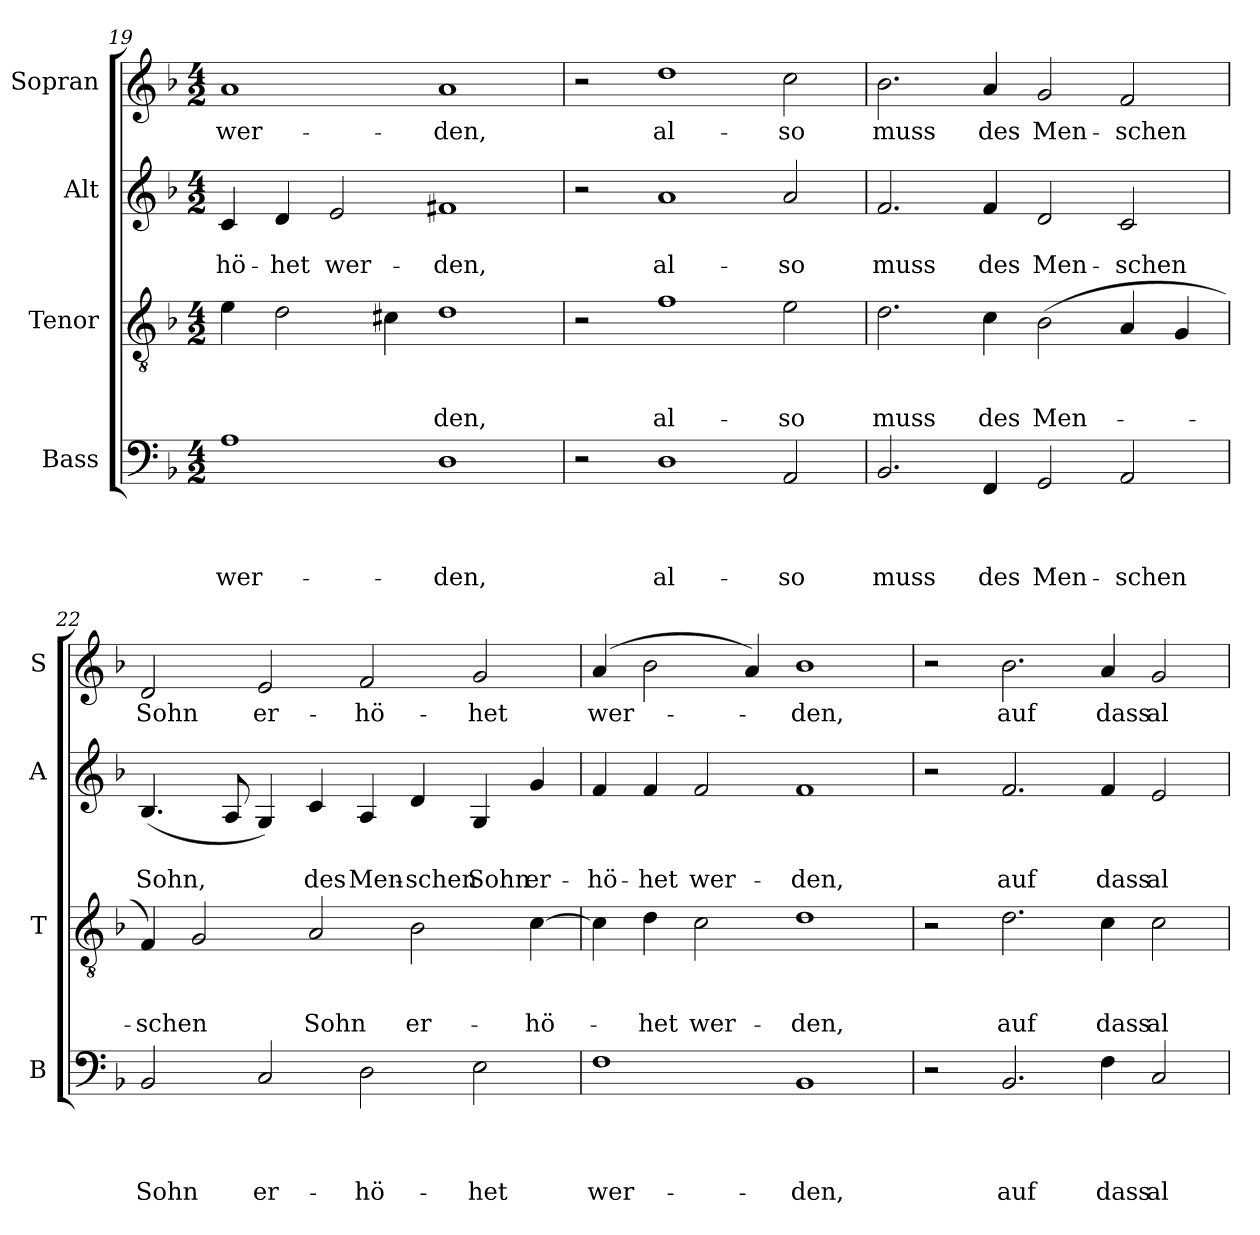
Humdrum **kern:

**kern	**text	**text	**text	**text	**kern	**text	**text	**text	**kern	**text	**text	**kern	**text
*part4	*part4	*part4	*part4	*part4	*part3	*part3	*part3	*part3	*part2	*part2	*part2	*part1	*part1
*staff4	*staff4	*staff4	*staff4	*staff4	*staff3	*staff3	*staff3	*staff3	*staff2	*staff2	*staff2	*staff1	*staff1
*I"Bass	*	*	*	*	*I"Tenor	*	*	*	*I"Alt	*	*	*I"Sopran	*
*I'B	*	*	*	*	*I'T	*	*	*	*I'A	*	*	*I'S	*
*clefF4	*	*	*	*	*clefGv2	*	*	*	*clefG2	*	*	*clefG2	*
*k[b-]	*	*	*	*	*k[b-]	*	*	*	*k[b-]	*	*	*k[b-]	*
*F:	*	*	*	*	*F:	*	*	*	*F:	*	*	*F:	*
*M4/2	*	*	*	*	*M4/2	*	*	*	*M4/2	*	*	*M4/2	*
=19	=19	=19	=19	=19	=19	=19	=19	=19	=19	=19	=19	=19	=19
!	!	!	!	!LO:LY:b	!	!	!	!	!	!	!LO:LY:b	!	!LO:LY:b
1A	.	.	.	wer-	4e\	.	.	.	4c/	.	-hö-	1a	wer-
!	!	!	!	!	!	!	!	!	!	!	!LO:LY:b	!	!
.	.	.	.	.	2d\	.	.	.	4d/	.	-het	.	.
!	!	!	!	!	!	!	!	!	!	!	!LO:LY:b	!	!
.	.	.	.	.	.	.	.	.	2e/	.	wer-	.	.
.	.	.	.	.	4c#X\	.	.	.	.	.	.	.	.
!	!	!	!	!LO:LY:b	!	!	!	!LO:LY:b	!	!	!LO:LY:b	!	!LO:LY:b
1D	.	.	.	-den,	1d	.	.	-den,	1f#X	.	-den,	1a	-den,
!!LO:LB:g=z
=20	=20	=20	=20	=20	=20	=20	=20	=20	=20	=20	=20	=20	=20
2r	.	.	.	.	2r	.	.	.	2r	.	.	2r	.
!	!	!	!	!LO:LY:b	!	!	!	!LO:LY:b	!	!	!LO:LY:b	!	!LO:LY:b
1D	.	.	.	al-	1f	.	.	al-	1a	.	al-	1dd	al-
!	!	!	!	!LO:LY:b	!	!	!	!LO:LY:b	!	!	!LO:LY:b	!	!LO:LY:b
2AA/	.	.	.	-so	2e\	.	.	-so	2a/	.	-so	2cc\	-so
=21	=21	=21	=21	=21	=21	=21	=21	=21	=21	=21	=21	=21	=21
!	!	!	!	!LO:LY:b	!	!	!	!LO:LY:b	!	!	!LO:LY:b	!	!LO:LY:b
2.BB-/	.	.	.	muss	2.d\	.	.	muss	2.f/	.	muss	2.b-\	muss
!	!	!	!	!LO:LY:b	!	!	!	!LO:LY:b	!	!	!LO:LY:b	!	!LO:LY:b
4FF/	.	.	.	des	4c\	.	.	des	4f/	.	des	4a/	des
!	!	!	!	!LO:LY:b	!	!	!	!LO:LY:b	!	!	!LO:LY:b	!	!LO:LY:b
2GG/	.	.	.	Men-	(<2B-\	.	.	Men-	2d/	.	Men-	2g/	Men-
!	!	!	!	!LO:LY:b	!	!	!	!	!	!	!LO:LY:b	!	!LO:LY:b
2AA/	.	.	.	-schen	4A/	.	.	.	2c/	.	-schen	2f/	-schen
.	.	.	.	.	4G/	.	.	.	.	.	.	.	.
=22	=22	=22	=22	=22	=22	=22	=22	=22	=22	=22	=22	=22	=22
!	!	!	!	!LO:LY:b	!	!	!	!LO:LY:b	!	!	!LO:LY:b	!	!LO:LY:b
2BB-/	.	.	.	Sohn	4F/)	.	.	-schen	(<4.B-/	.	Sohn,	2d/	Sohn
.	.	.	.	.	2G/	.	.	.	.	.	.	.	.
.	.	.	.	.	.	.	.	.	8A/	.	.	.	.
!	!	!	!	!LO:LY:b	!	!	!	!	!	!	!	!	!LO:LY:b
2C/	.	.	.	er-	.	.	.	.	4G/)	.	.	2e/	er-
!	!	!	!	!	!	!	!	!LO:LY:b	!	!	!LO:LY:b	!	!
.	.	.	.	.	2A/	.	.	Sohn	4c/	.	des	.	.
!	!	!	!	!LO:LY:b	!	!	!	!	!	!	!LO:LY:b	!	!LO:LY:b
2D\	.	.	.	-hö-	.	.	.	.	4A/	.	Men-	2f/	-hö-
!	!	!	!	!	!	!	!	!LO:LY:b	!	!	!LO:LY:b	!	!
.	.	.	.	.	2B-\	.	.	er-	4d/	.	-schen	.	.
!	!	!	!	!LO:LY:b	!	!	!	!	!	!	!LO:LY:b	!	!LO:LY:b
2E\	.	.	.	-het	.	.	.	.	4G/	.	Sohn	2g/	-het
!	!	!	!	!	!	!	!	!LO:LY:b	!	!	!LO:LY:b	!	!
.	.	.	.	.	[>4c\	.	.	-hö-	4g/	.	er-	.	.
=23	=23	=23	=23	=23	=23	=23	=23	=23	=23	=23	=23	=23	=23
!	!	!	!	!LO:LY:b	!	!	!	!	!	!	!LO:LY:b	!	!LO:LY:b
1F	.	.	.	wer-	4c\]	.	.	.	4f/	.	-hö-	(>4a/	wer-
!	!	!	!	!	!	!	!	!LO:LY:b	!	!	!LO:LY:b	!	!
.	.	.	.	.	4d\	.	.	-het	4f/	.	-het	2b-\	.
!	!	!	!	!	!	!	!	!LO:LY:b	!	!	!LO:LY:b	!	!
.	.	.	.	.	2c\	.	.	wer-	2f/	.	wer-	.	.
.	.	.	.	.	.	.	.	.	.	.	.	4a/)	.
!	!	!	!	!LO:LY:b	!	!	!	!LO:LY:b	!	!	!LO:LY:b	!	!LO:LY:b
1BB-	.	.	.	-den,	1d	.	.	-den,	1f	.	-den,	1b-	-den,
!!LO:PB:g=z
=24	=24	=24	=24	=24	=24	=24	=24	=24	=24	=24	=24	=24	=24
2r	.	.	.	.	2r	.	.	.	2r	.	.	2r	.
!	!	!	!	!LO:LY:b	!	!	!	!LO:LY:b	!	!	!LO:LY:b	!	!LO:LY:b
2.BB-/	.	.	.	auf	2.d\	.	.	auf	2.f/	.	auf	2.b-\	auf
!	!	!	!	!LO:LY:b	!	!	!	!LO:LY:b	!	!	!LO:LY:b	!	!LO:LY:b
4F\	.	.	.	dass	4c\	.	.	dass	4f/	.	dass	4a/	dass
!	!	!	!	!LO:LY:b	!	!	!	!LO:LY:b	!	!	!LO:LY:b	!	!LO:LY:b
2C/	.	.	.	al-	2c\	.	.	al-	2e/	.	al-	2g/	al-
=	=	=	=	=	=	=	=	=	=	=	=	=	=
*-	*-	*-	*-	*-	*-	*-	*-	*-	*-	*-	*-	*-	*-
